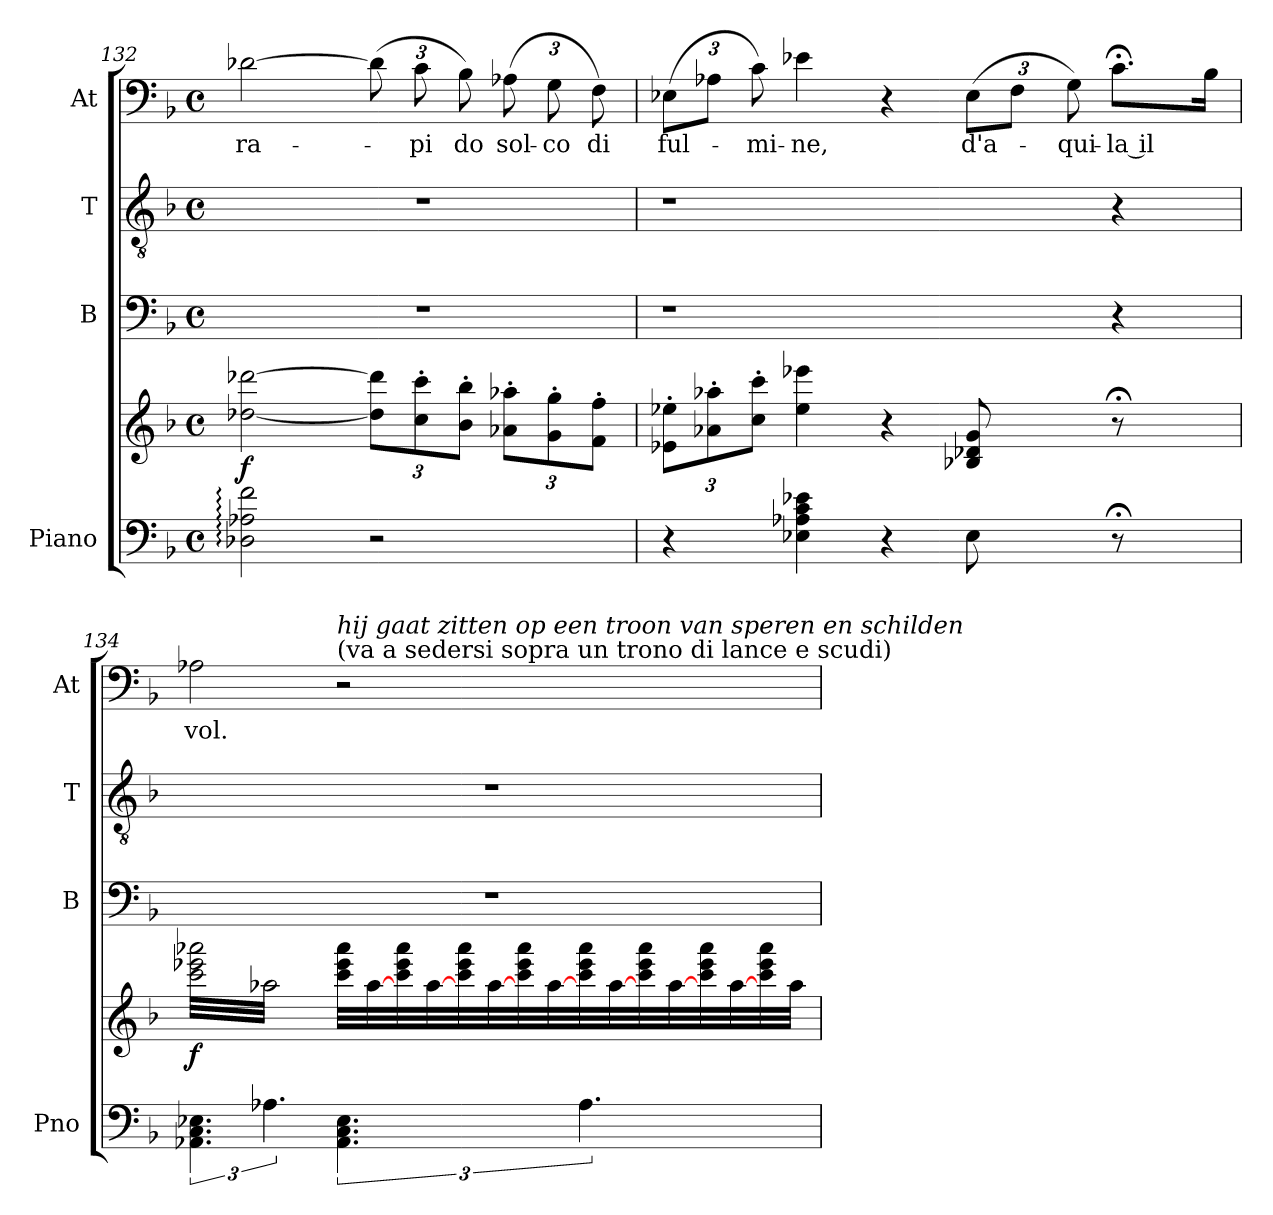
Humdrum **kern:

**kern	**kern	**dynam	**kern	**kern	**kern	**text
*part4	*part4	*part4	*part3	*part2	*part1	*part1
*staff5	*staff4	*staff4/5	*staff3	*staff2	*staff1	*staff1
*I"Piano	*	*	*I"B	*I"T	*I"At	*
*I'Pno	*	*	*I'B	*I'T	*I'At	*
*clefF4	*clefG2	*	*clefF4	*clefGv2	*clefF4	*
*k[b-]	*k[b-]	*	*k[b-]	*k[b-]	*k[b-]	*
*M4/4	*M4/4	*	*M4/4	*M4/4	*M4/4	*
*met(c)	*met(c)	*	*met(c)	*met(c)	*met(c)	*
=132	=132	=132	=132	=132	=132	=132
!	!	!LO:DY:b	!	!	!	!LO:LY:b
2D-X\: 2A-X\: 2f\:	[2dd-X\ [2ddd-X\	f	1r	1r	[2d-X\	ra-
*	*Xbrackettup	*	*	*	*Xbrackettup	*
2r	12dd-\] 12ddd-\]L	.	.	.	(>12d-\]	.
!	!	!	!	!	!	!LO:LY:b
.	12cc\' 12ccc\'	.	.	.	12c\	-pi
!	!	!	!	!	!	!LO:LY:b
.	12b-\' 12bb-\'J	.	.	.	12B-\)	do
!	!	!	!	!	!	!LO:LY:b
.	12a-X\' 12aa-X\'L	.	.	.	(>12A-X\	sol-
!	!	!	!	!	!	!LO:LY:b
.	12g\' 12gg\'	.	.	.	12G\	-co
!	!	!	!	!	!	!LO:LY:b
.	12f\' 12ff\'J	.	.	.	12F\)	di
=133	=133	=133	=133	=133	=133	=133
!	!	!	!	!	!	!LO:LY:b
4r	12e-X\' 12ee-X\'L	.	1r	1r	(>12E-X\L	ful-
.	12a-X\' 12aa-X\'	.	.	.	12A-X\J	.
!	!	!	!	!	!	!LO:LY:b
.	12cc\' 12ccc\'J	.	.	.	12c\)	-mi-
!	!	!	!	!	!	!LO:LY:b
4E-X\ 4A-X\ 4c\ 4e-X\	4ee-\ 4eee-X\	.	.	.	4e-X\	-ne,
4r	4r	.	.	.	4r	.
!	!	!	!	!	!	!LO:LY:b
8E-\	8B-X/ 8d-X/ 8g/	.	.	.	(>12E-\L	d'a-
.	.	.	.	.	12F\J	.
8ryy	8ryy	.	.	.	.	.
!	!	!	!	!	!	!LO:LY:b
.	.	.	.	.	12G\)	-qui-
!	!	!	!	!	!	!LO:LY:b
8r;<	8r;<	.	4r	4r	8.c;<\L	-la il
8ryy	8ryy	.	.	.	.	.
.	.	.	.	.	16B-\Jk	.
!!LO:LB:g=z
=134	=134	=134	=134	=134	=134	=134
!	!	!LO:DY:b	!	!	!	!LO:LY:b
*	*tremolo	*	*	*	*	*
6.AA-X\ 6.C\ 6.E-X\	32ccc\ 32eee-X\ 32aaa-X\LLL	f	1r	1r	2A-X\	vol.
.	32aa-X\	.	.	.	.	.
.	32ccc\ 32eee-X\ 32aaa-X\	.	.	.	.	.
.	32aa-X\	.	.	.	.	.
.	32ccc\ 32eee-X\ 32aaa-X\	.	.	.	.	.
.	32aa-X\	.	.	.	.	.
.	32ccc\ 32eee-X\ 32aaa-X\	.	.	.	.	.
.	32aa-X\	.	.	.	.	.
6.A-X\	32ccc\ 32eee-X\ 32aaa-X\	.	.	.	.	.
.	32aa-X\	.	.	.	.	.
.	32ccc\ 32eee-X\ 32aaa-X\	.	.	.	.	.
.	32aa-X\	.	.	.	.	.
.	32ccc\ 32eee-X\ 32aaa-X\	.	.	.	.	.
.	32aa-X\	.	.	.	.	.
.	32ccc\ 32eee-X\ 32aaa-X\	.	.	.	.	.
.	32aa-X\JJJ	.	.	.	.	.
!	!	!	!	!	!LO:TX:a:t=(va a sedersi sopra un trono di lance e scudi)	!
!	!	!	!	!	!LO:TX:a:i:t=hij gaat zitten op een troon van speren en schilden	!
6.AA-\ 6.C\ 6.E-\	32ccc\ 32eee-\ 32aaa-\LLL	.	.	.	2r	.
.	[32aa-\	.	.	.	.	.
.	32ccc\ 32eee-\ 32aaa-\	.	.	.	.	.
.	[32aa-\	.	.	.	.	.
.	32ccc\ 32eee-\ 32aaa-\	.	.	.	.	.
.	[32aa-\	.	.	.	.	.
.	32ccc\ 32eee-\ 32aaa-\	.	.	.	.	.
.	[32aa-\	.	.	.	.	.
6.A-\	32ccc\ 32eee-\ 32aaa-\	.	.	.	.	.
.	[32aa-\	.	.	.	.	.
.	32ccc\ 32eee-\ 32aaa-\	.	.	.	.	.
.	[32aa-\	.	.	.	.	.
.	32ccc\ 32eee-\ 32aaa-\	.	.	.	.	.
.	[32aa-\	.	.	.	.	.
.	32ccc\ 32eee-\ 32aaa-\	.	.	.	.	.
.	32aa-\JJJ	.	.	.	.	.
*	*Xtremolo	*	*	*	*	*
.	.	.	.	.	.	.
.	.	.	.	.	.	.
.	.	.	.	.	.	.
.	.	.	.	.	.	.
.	.	.	.	.	.	.
.	.	.	.	.	.	.
.	.	.	.	.	.	.
.	.	.	.	.	.	.
=	=	=	=	=	=	=
*-	*-	*-	*-	*-	*-	*-
